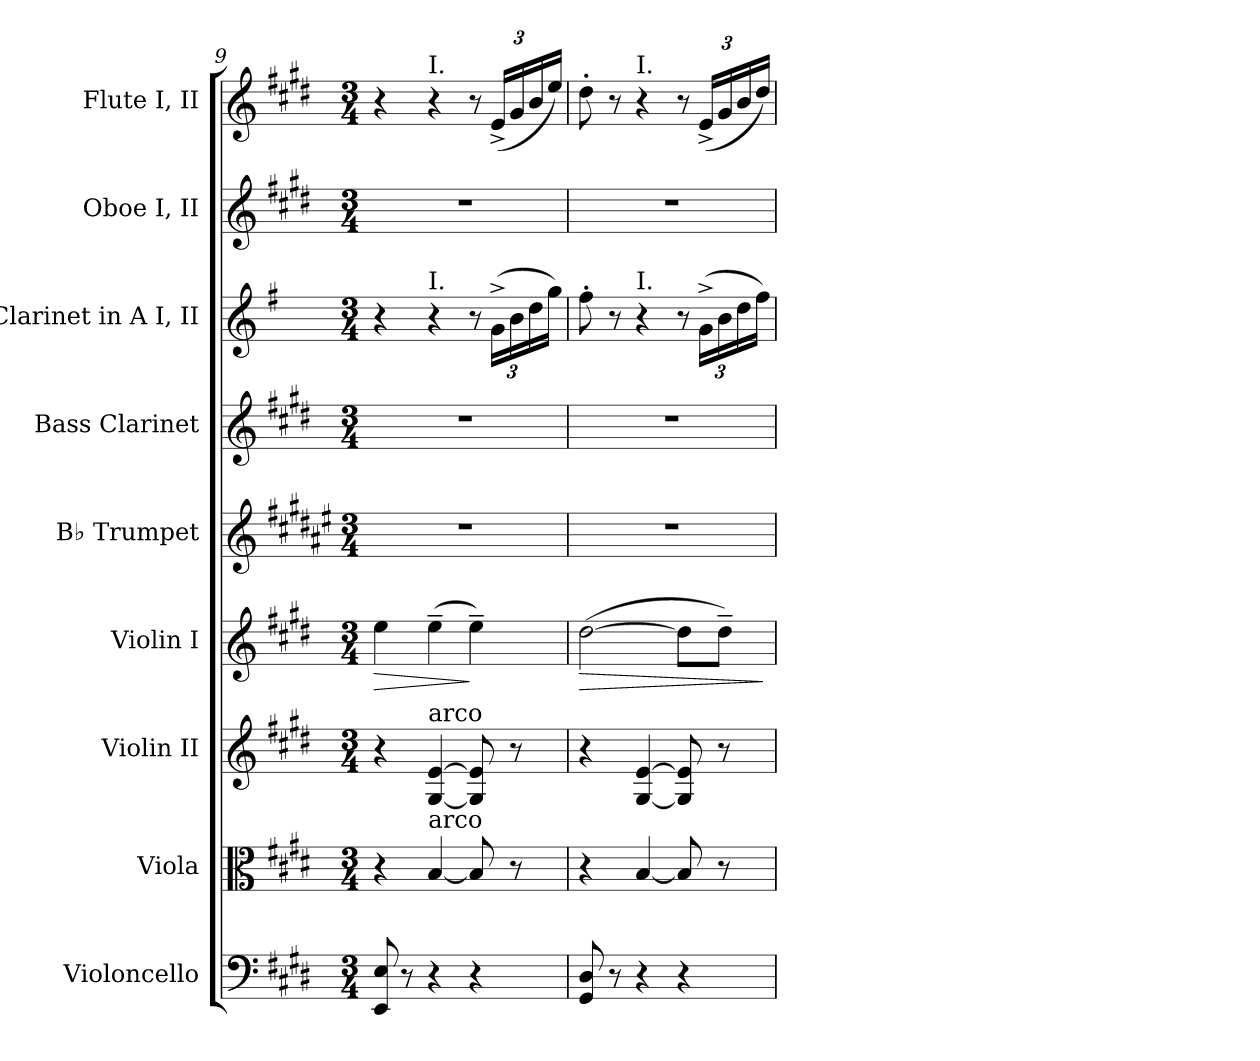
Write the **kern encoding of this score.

**kern	**kern	**kern	**kern	**dynam	**kern	**kern	**kern	**kern	**kern
*part9	*part8	*part7	*part6	*part6	*part5	*part4	*part3	*part2	*part1
*staff9	*staff8	*staff7	*staff6	*staff6	*staff5	*staff4	*staff3	*staff2	*staff1
*I"Violoncello	*I"Viola	*I"Violin II	*I"Violin I	*	*I"B♭ Trumpet	*I"Bass Clarinet	*I"Clarinet in A I, II	*I"Oboe I, II	*I"Flute I, II
*I'Vc.	*I'Va.	*I'Vn. II	*I'Vn. I	*	*I'B♭ Tpt.	*I'B. Cl.	*	*I'Ob. I, II	*I'Fl. I, II
*clefF4	*clefC3	*clefG2	*clefG2	*	*clefG2	*clefG2	*clefG2	*clefG2	*clefG2
*	*	*	*	*	*ITrd1c2	*ITrd9c15	*ITrd2c3	*	*
*k[f#c#g#d#]	*k[f#c#g#d#]	*k[f#c#g#d#]	*k[f#c#g#d#]	*	*k[f#c#g#d#]	*k[f#c#g#d#]	*k[f#c#g#d#]	*k[f#c#g#d#]	*k[f#c#g#d#]
*M3/4	*M3/4	*M3/4	*M3/4	*	*M3/4	*M3/4	*M3/4	*M3/4	*M3/4
=9	=9	=9	=9	=9	=9	=9	=9	=9	=9
!	!	!	!	!LO:HP:b	!	!	!	!	!
8EE/ 8E/	4r	4r	4ee\	>	2.r	2.r	4r	2.r	4r
8r	.	.	.	.	.	.	.	.	.
!	!	!	!	!	!	!	!	!	!LO:TX:a:t=I.
!	!	!	!	!	!	!	!LO:TX:a:t=I.	!	!
!	!	!LO:TX:a:t=arco	!	!	!	!	!	!	!
!	!LO:TX:a:t=arco	!	!	!	!	!	!	!	!
4r	[4B/	[4G#/ [4e/	(>4ee~\	.	.	.	4r	.	4r
*	*	*	*	*	*	*	*Xbrackettup	*	*Xbrackettup
4r	8B/]	8G#/] 8e/]	4ee~\)	]	.	.	12r	.	12r
.	.	.	.	.	.	.	(>24e^\LL	.	(<24e^/LL
.	8r	8r	.	.	.	.	24g#\	.	24g#/
.	.	.	.	.	.	.	24b\	.	24b/
.	.	.	.	.	.	.	24ee\JJ)	.	24ee/JJ)
=10	=10	=10	=10	=10	=10	=10	=10	=10	=10
!	!	!	!	!LO:HP:b	!	!	!	!	!
8GG#/ 8D#/	4r	4r	(>[2dd#\	>	2.r	2.r	8dd#'\	2.r	8dd#'\
8r	.	.	.	.	.	.	8r	.	8r
!	!	!	!	!	!	!	!	!	!LO:TX:a:t=I.
!	!	!	!	!	!	!	!LO:TX:a:t=I.	!	!
4r	[4B/	[4G#/ [4e/	.	.	.	.	4r	.	4r
4r	8B/]	8G#/] 8e/]	8dd#\L]	.	.	.	12r	.	12r
.	.	.	.	.	.	.	(>24e^\LL	.	(<24e^/LL
.	8r	8r	8dd#~\J)	.	.	.	24g#\	.	24g#/
.	.	.	.	.	.	.	24b\	.	24b/
.	.	.	.	.	.	.	24dd#\JJ)	.	24dd#/JJ)
.	.	.	.	]	.	.	.	.	.
=	=	=	=	=	=	=	=	=	=
*-	*-	*-	*-	*-	*-	*-	*-	*-	*-
